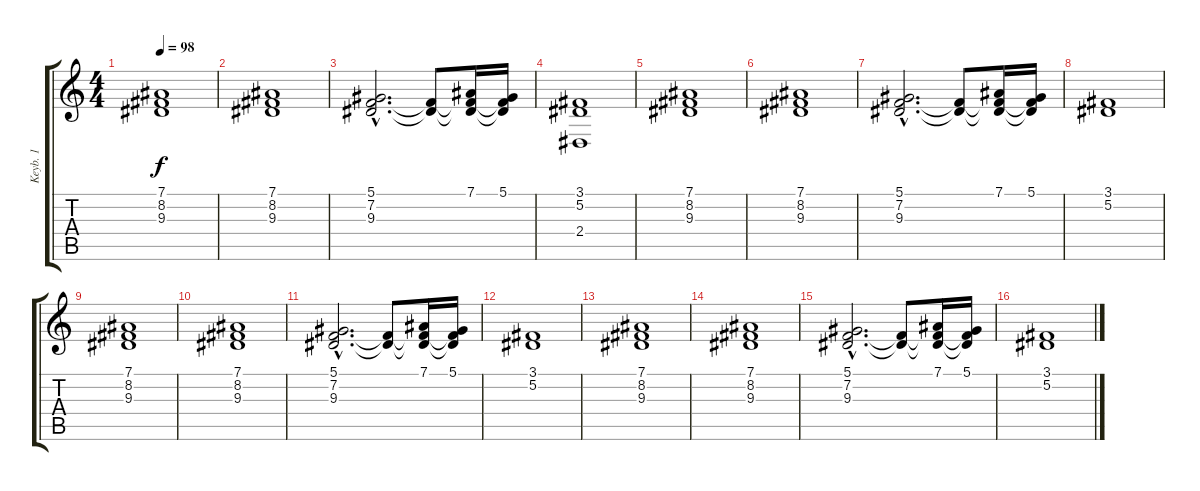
\track ("Keyb. 1" "Keyb. 1") {instrument stringensemble1}
\staff {score tabs}
\tuning (Eb4 Bb3 Gb3 Db3 Ab2 Eb2) {hide}
\ts (4 4)
\tempo 98
\clef g2
\ks c
(7.1 8.2 9.3).1{dy f} |
(7.1 8.2 9.3).1 |
(5.1{hac} 7.2{hac} 9.3{hac}).2{d} (7.2{t} 9.3{t}).8 (7.1 7.2{t} 9.3{t}).16 (5.1 7.2{t} 9.3{t}).16 |
(3.1 5.2 2.4).1 |
(7.1 8.2 9.3).1 |
(7.1 8.2 9.3).1 |
(5.1{hac} 7.2{hac} 9.3{hac}).2{d} (7.2{t} 9.3{t}).8 (7.1 7.2{t} 9.3{t}).16 (5.1 7.2{t} 9.3{t}).16 |
(3.1 5.2).1 |
(7.1 8.2 9.3).1 |
(7.1 8.2 9.3).1 |
(5.1{hac} 7.2{hac} 9.3{hac}).2{d} (7.2{t} 9.3{t}).8 (7.1 7.2{t} 9.3{t}).16 (5.1 7.2{t} 9.3{t}).16 |
(3.1 5.2).1 |
(7.1 8.2 9.3).1 |
(7.1 8.2 9.3).1 |
(5.1{hac} 7.2{hac} 9.3{hac}).2{d} (7.2{t} 9.3{t}).8 (7.1 7.2{t} 9.3{t}).16 (5.1 7.2{t} 9.3{t}).16 |
(3.1 5.2).1
